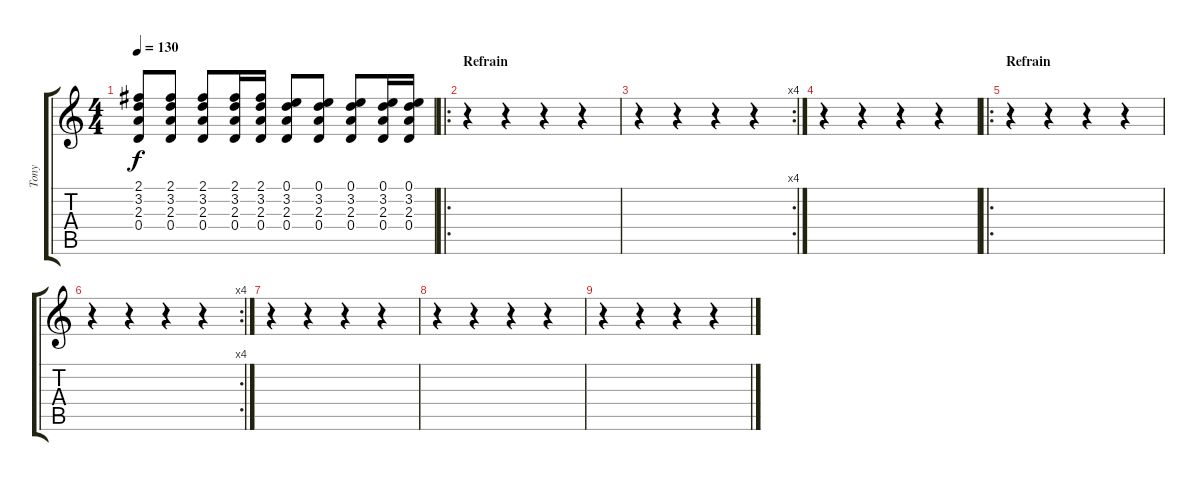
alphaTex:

\track ("Tony" "Tony") {instrument electricguitarclean}
\staff {score tabs}
\tuning (E4 B3 G3 D3 A2 E2) {hide}
\ts (4 4)
\tempo 130
\clef g2
\ks c
(2.1 3.2 2.3 0.4).8{dy f} (2.1 3.2 2.3 0.4).8 (2.1 3.2 2.3 0.4).8 (2.1 3.2 2.3 0.4).16 (2.1 3.2 2.3 0.4).16 (0.1 3.2 2.3 0.4).8 (0.1 3.2 2.3 0.4).8 (0.1 3.2 2.3 0.4).8 (0.1 3.2 2.3 0.4).16 (0.1 3.2 2.3 0.4).16 |
\ro
\section ("" "Refrain")
r.4 r.4 r.4 r.4 |
\rc 4
r.4 r.4 r.4 r.4 |
r.4 r.4 r.4 r.4 |
\ro
\section ("" "Refrain")
r.4 r.4 r.4 r.4 |
\rc 4
r.4 r.4 r.4 r.4 |
r.4 r.4 r.4 r.4 |
r.4 r.4 r.4 r.4 |
r.4 r.4 r.4 r.4
